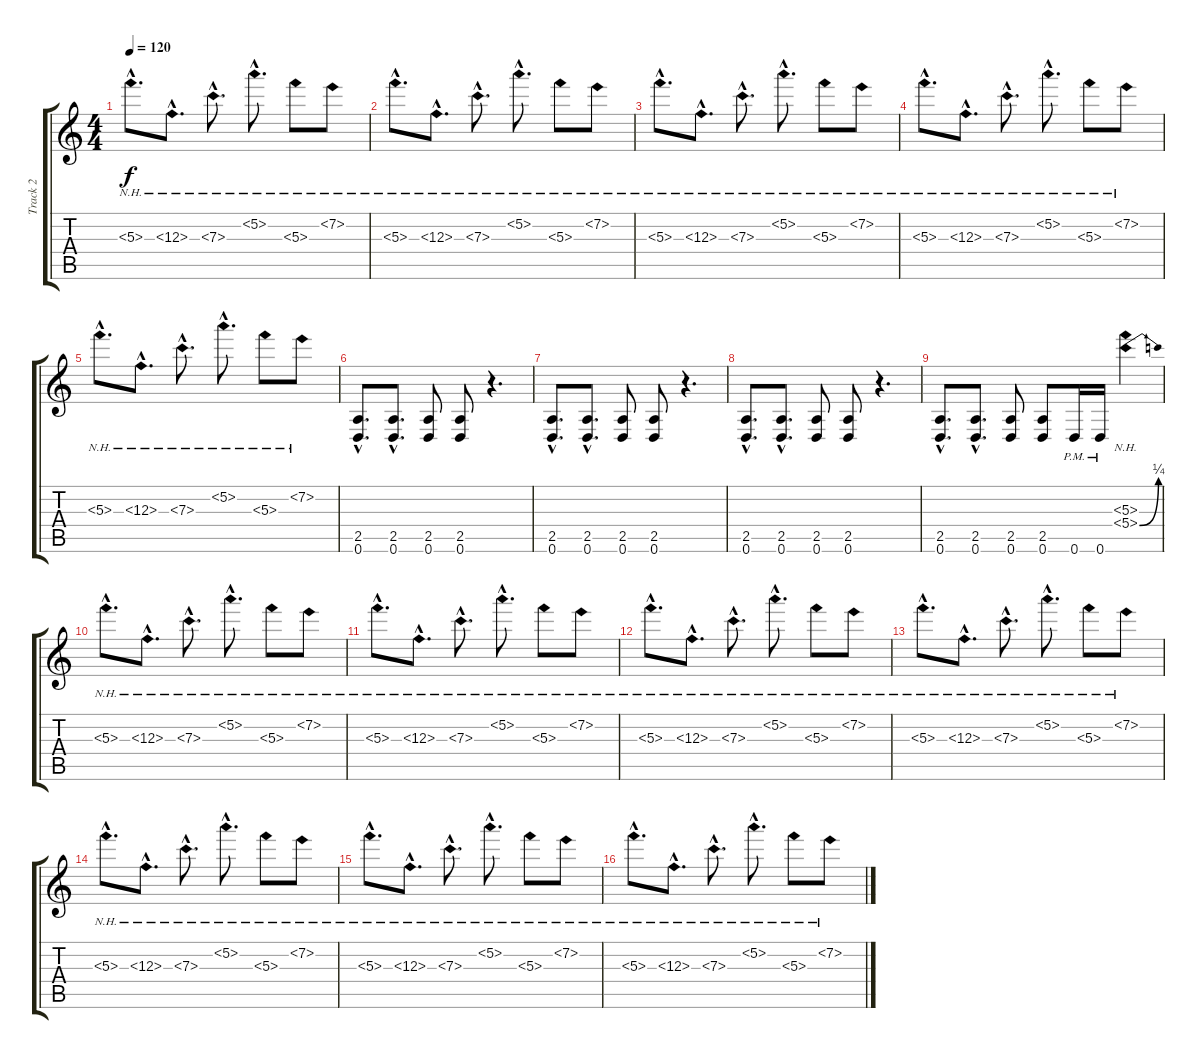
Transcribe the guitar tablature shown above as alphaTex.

\track ("Track 2" "Track 2") {instrument overdrivenguitar}
\staff {score tabs}
\tuning (D4 A3 F3 C3 G2 D2) {hide}
\ts (4 4)
\tempo 120
\clef g2
\ks c
5.3{nh hac}.8{d dy f} 12.3{nh hac}.8{d} 7.3{nh hac}.8{d} 5.2{nh hac}.8{d} 5.3{nh}.8 7.2{nh}.8 |
5.3{nh hac}.8{d} 12.3{nh hac}.8{d} 7.3{nh hac}.8{d} 5.2{nh hac}.8{d} 5.3{nh}.8 7.2{nh}.8 |
5.3{nh hac}.8{d} 12.3{nh hac}.8{d} 7.3{nh hac}.8{d} 5.2{nh hac}.8{d} 5.3{nh}.8 7.2{nh}.8 |
5.3{nh hac}.8{d} 12.3{nh hac}.8{d} 7.3{nh hac}.8{d} 5.2{nh hac}.8{d} 5.3{nh}.8 7.2{nh}.8 |
5.3{nh hac}.8{d} 12.3{nh hac}.8{d} 7.3{nh hac}.8{d} 5.2{nh hac}.8{d} 5.3{nh}.8 7.2{nh}.8 |
(2.5{hac} 0.6{hac}).8{d volume 10} (2.5{hac} 0.6{hac}).8{d} (2.5 0.6).8 (2.5 0.6).8 r.4{d} |
(2.5{hac} 0.6{hac}).8{d} (2.5{hac} 0.6{hac}).8{d} (2.5 0.6).8 (2.5 0.6).8 r.4{d} |
(2.5{hac} 0.6{hac}).8{d} (2.5{hac} 0.6{hac}).8{d} (2.5 0.6).8 (2.5 0.6).8 r.4{d} |
(2.5{hac} 0.6{hac}).8{d} (2.5{hac} 0.6{hac}).8{d} (2.5 0.6).8 (2.5 0.6).8 0.6{pm}.16 0.6{pm}.16 (5.3{nh} 5.4{be (bend 0 0 60 1) nh}).4{volume 14} |
5.3{nh hac}.8{d volume 11 balance 11} 12.3{nh hac}.8{d} 7.3{nh hac}.8{d} 5.2{nh hac}.8{d} 5.3{nh}.8 7.2{nh}.8 |
5.3{nh hac}.8{d} 12.3{nh hac}.8{d} 7.3{nh hac}.8{d} 5.2{nh hac}.8{d} 5.3{nh}.8 7.2{nh}.8 |
5.3{nh hac}.8{d} 12.3{nh hac}.8{d} 7.3{nh hac}.8{d} 5.2{nh hac}.8{d} 5.3{nh}.8 7.2{nh}.8 |
5.3{nh hac}.8{d} 12.3{nh hac}.8{d} 7.3{nh hac}.8{d} 5.2{nh hac}.8{d} 5.3{nh}.8 7.2{nh}.8 |
5.3{nh hac}.8{d} 12.3{nh hac}.8{d} 7.3{nh hac}.8{d} 5.2{nh hac}.8{d} 5.3{nh}.8 7.2{nh}.8 |
5.3{nh hac}.8{d} 12.3{nh hac}.8{d} 7.3{nh hac}.8{d} 5.2{nh hac}.8{d} 5.3{nh}.8 7.2{nh}.8 |
5.3{nh hac}.8{d} 12.3{nh hac}.8{d} 7.3{nh hac}.8{d} 5.2{nh hac}.8{d} 5.3{nh}.8 7.2{nh}.8
